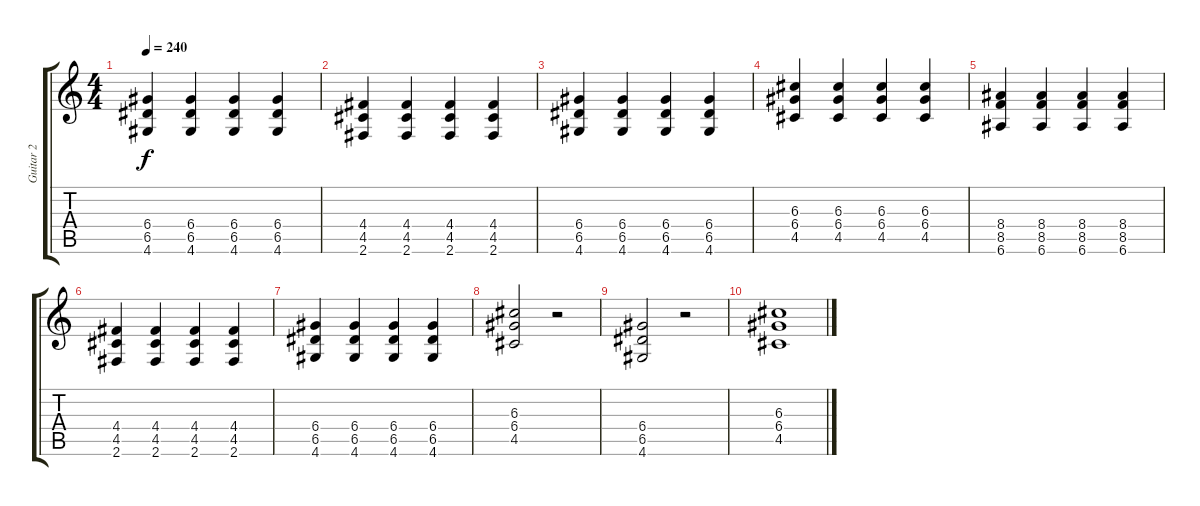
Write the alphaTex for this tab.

\track ("Guitar 2" "Guitar 2") {instrument electricguitarclean}
\staff {score tabs}
\tuning (E4 B3 G3 D3 A2 E2) {hide}
\ts (4 4)
\tempo 240
\clef g2
\ks c
(6.4 6.5 4.6).4{dy f} (6.4 6.5 4.6).4 (6.4 6.5 4.6).4 (6.4 6.5 4.6).4 |
(4.4 4.5 2.6).4 (4.4 4.5 2.6).4 (4.4 4.5 2.6).4 (4.4 4.5 2.6).4 |
(6.4 6.5 4.6).4 (6.4 6.5 4.6).4 (6.4 6.5 4.6).4 (6.4 6.5 4.6).4 |
(6.3 6.4 4.5).4 (6.3 6.4 4.5).4 (6.3 6.4 4.5).4 (6.3 6.4 4.5).4 |
(8.4 8.5 6.6).4 (8.4 8.5 6.6).4 (8.4 8.5 6.6).4 (8.4 8.5 6.6).4 |
(4.4 4.5 2.6).4 (4.4 4.5 2.6).4 (4.4 4.5 2.6).4 (4.4 4.5 2.6).4 |
(6.4 6.5 4.6).4 (6.4 6.5 4.6).4 (6.4 6.5 4.6).4 (6.4 6.5 4.6).4 |
(6.3 6.4 4.5).2 r.2 |
(6.4 6.5 4.6).2 r.2 |
(6.3 6.4 4.5).1
